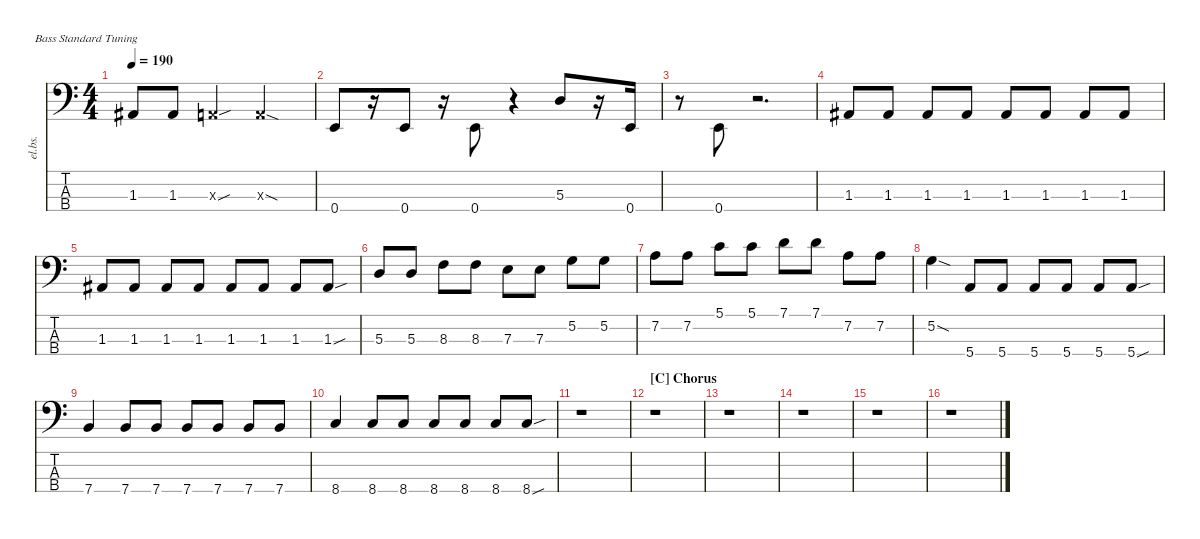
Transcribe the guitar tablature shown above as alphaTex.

\defaultSystemsLayout 4
\hideDynamics
\bracketExtendMode nobrackets
\track ("Electric Bass" "el.bs.") {instrument electricbassfinger}
\staff {score tabs}
\tuning (G2 D2 A1 E1)
\ts (4 4)
\tempo 190
\clef f4
\ks c
1.3{t acc #}.8{dy mf beam Up} 1.3{acc #}.8{beam Up} 0.3{sou x}.4{beam Up} 0.3{sod x}.2{beam Up} |
0.4.8{beam Up} r.16{beam Up} 0.4.8{beam Up} r.16{beam Down} 0.4.8{beam Up} r.4{beam Down} 5.3.8{beam Up} r.16{beam Up} 0.4.16{beam Up} |
r.8{beam Down} 0.4.8{beam Up} r.2{d beam Down} |
1.3{acc #}.8{beam Up} 1.3{acc #}.8{beam Up} 1.3{acc #}.8{beam Up} 1.3{acc #}.8{beam Up} 1.3{acc #}.8{beam Up} 1.3{acc #}.8{beam Up} 1.3{acc #}.8{beam Up} 1.3{acc #}.8{beam Up} |
1.3{acc #}.8{beam Up} 1.3{acc #}.8{beam Up} 1.3{acc #}.8{beam Up} 1.3{acc #}.8{beam Up} 1.3{acc #}.8{beam Up} 1.3{acc #}.8{beam Up} 1.3{acc #}.8{beam Up} 1.3{sou acc #}.8{beam Up} |
5.3.8{beam Up} 5.3.8{beam Up} 8.3.8{beam Down} 8.3.8{beam Down} 7.3.8{beam Down} 7.3.8{beam Down} 5.2.8{beam Down} 5.2.8{beam Down} |
7.2.8{beam Down} 7.2.8{beam Down} 5.1.8{beam Down} 5.1.8{beam Down} 7.1.8{beam Down} 7.1.8{beam Down} 7.2.8{beam Down} 7.2.8{beam Down} |
5.2{sod}.4{beam Down} 5.4.8{beam Up} 5.4.8{beam Up} 5.4.8{beam Up} 5.4.8{beam Up} 5.4.8{beam Up} 5.4{sou}.8{beam Up} |
7.4.4{beam Up} 7.4.8{beam Up} 7.4.8{beam Up} 7.4.8{beam Up} 7.4.8{beam Up} 7.4.8{beam Up} 7.4.8{beam Up} |
8.4.4{beam Up} 8.4.8{beam Up} 8.4.8{beam Up} 8.4.8{beam Up} 8.4.8{beam Up} 8.4.8{beam Up} 8.4{sou}.8{beam Up} |
r.1{beam Down} |
\section ("C" "Chorus")
r.1{beam Down} |
r.1{beam Down} |
r.1{beam Down} |
r.1{beam Down} |
r.1{beam Down}
